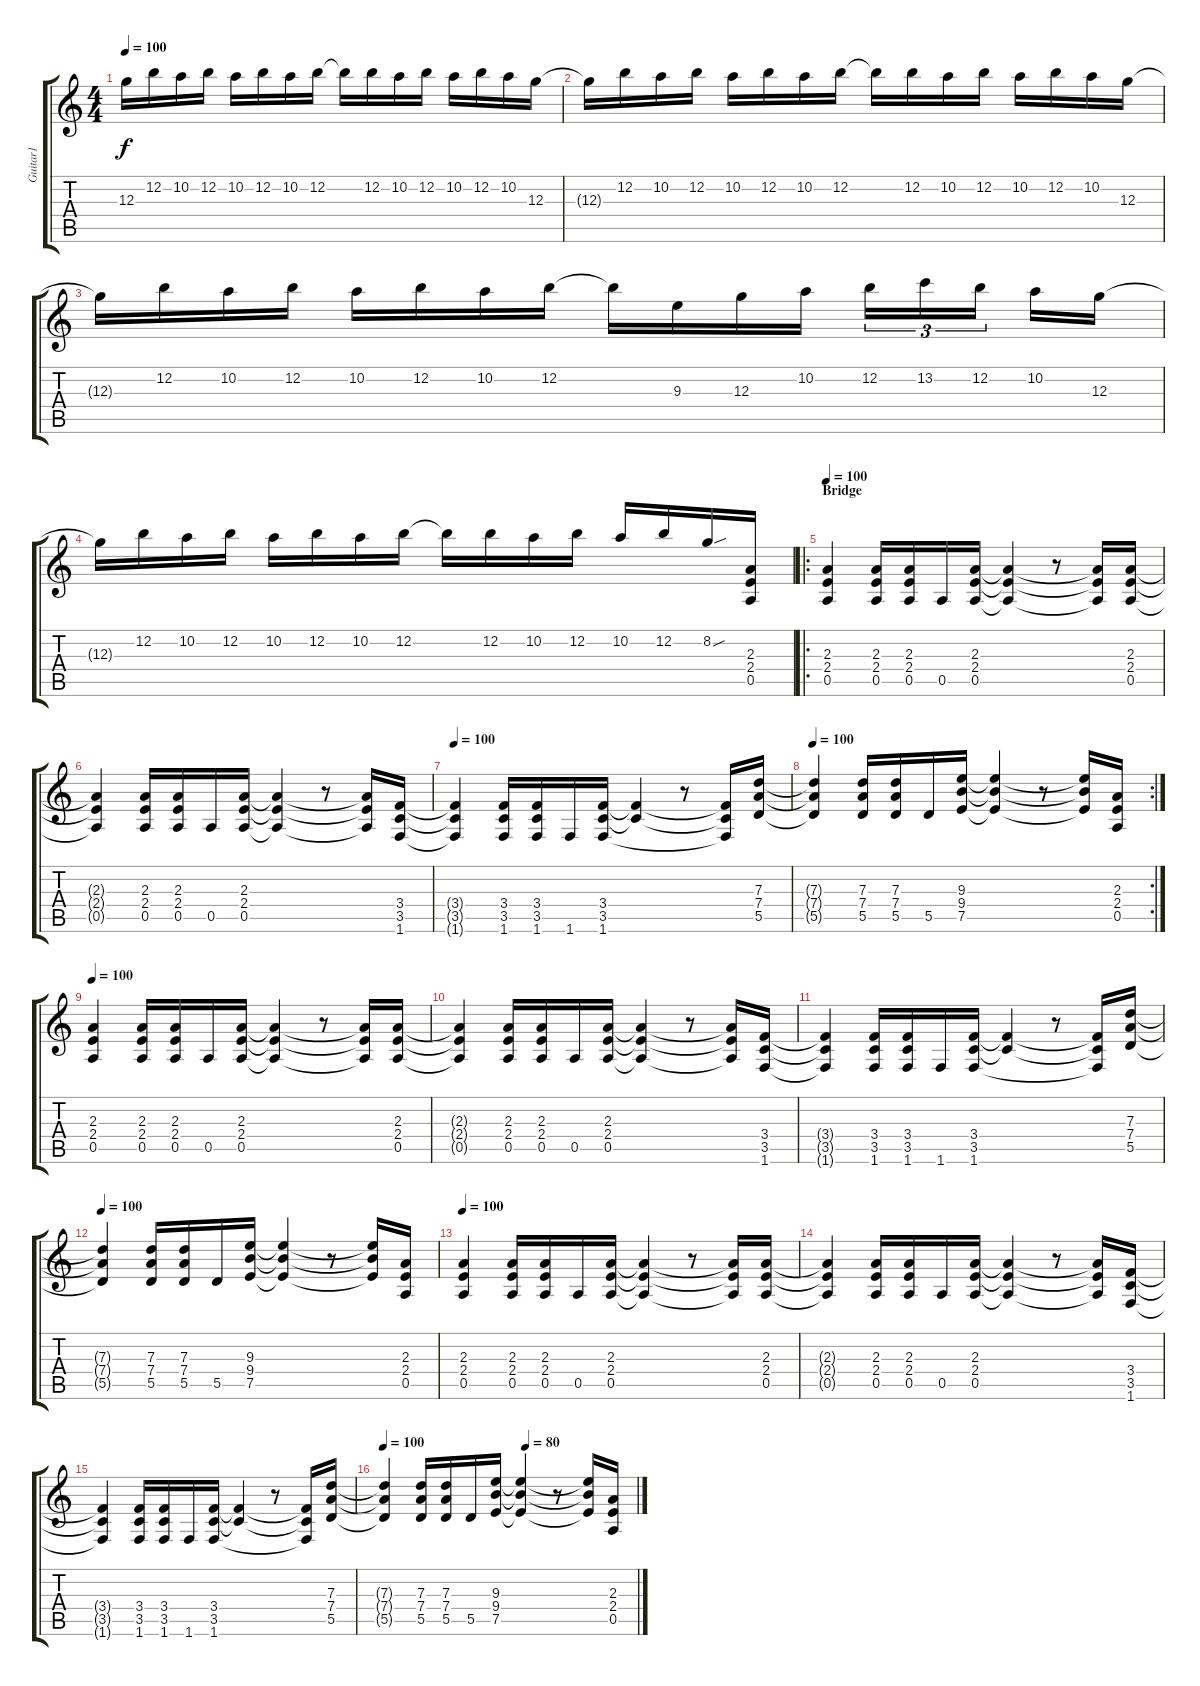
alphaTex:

\track ("Guitar1" "Guitar1") {instrument distortionguitar}
\staff {score tabs}
\tuning (E4 B3 G3 D3 A2 E2) {hide}
\ts (4 4)
\tempo 100
\clef g2
\ks c
12.3{t}.16{dy f} 12.2.16 10.2.16 12.2.16 10.2.16 12.2.16 10.2.16 12.2.16 12.2{t}.16 12.2.16 10.2.16 12.2.16 10.2.16 12.2.16 10.2.16 12.3.16 |
12.3{t}.16 12.2.16 10.2.16 12.2.16 10.2.16 12.2.16 10.2.16 12.2.16 12.2{t}.16 12.2.16 10.2.16 12.2.16 10.2.16 12.2.16 10.2.16 12.3.16 |
12.3{t}.16 12.2.16 10.2.16 12.2.16 10.2.16 12.2.16 10.2.16 12.2.16 12.2{t}.16 9.3.16 12.3.16 10.2.16 12.2.16{tu (3 2)} 13.2.16{tu (3 2)} 12.2.16{tu (3 2)} 10.2.16 12.3.16 |
12.3{t}.16 12.2.16 10.2.16 12.2.16 10.2.16 12.2.16 10.2.16 12.2.16 12.2{t}.16 12.2.16 10.2.16 12.2.16 10.2.16 12.2.16 8.2{sou}.16 (2.3 2.4 0.5).16 |
\ro
\section ("" "Bridge")
\tempo 100
(2.3 2.4 0.5).4{volume 12} (2.3 2.4 0.5).16 (2.3 2.4 0.5).16 0.5.16 (2.3 2.4 0.5).16 (2.3{t} 2.4{t} 0.5{t}).4 r.8 (2.3{t} 2.4{t} 0.5{t}).16 (2.3 2.4 0.5).16 |
(2.3{t} 2.4{t} 0.5{t}).4 (2.3 2.4 0.5).16 (2.3 2.4 0.5).16 0.5.16 (2.3 2.4 0.5).16 (2.3{t} 2.4{t} 0.5{t}).4 r.8 (2.3{t} 2.4{t} 0.5{t}).16 (3.4 3.5 1.6).16 |
\tempo 100
(3.4{t} 3.5{t} 1.6{t}).4 (3.4 3.5 1.6).16 (3.4 3.5 1.6).16 1.6.16 (3.4 3.5 1.6).16 (3.4{t} 3.5{t}).4 r.8 (3.4{t} 3.5{t} 1.6{t}).16 (7.3 7.4 5.5).16 |
\rc 2
\tempo 100
(7.3{t} 7.4{t} 5.5{t}).4 (7.3 7.4 5.5).16 (7.3 7.4 5.5).16 5.5.16 (9.3 9.4 7.5).16 (9.3{t} 9.4{t} 7.5{t}).4 r.8 (9.3{t} 9.4{t} 7.5{t}).16 (2.3 2.4 0.5).16 |
\tempo 100
(2.3 2.4 0.5).4{volume 12} (2.3 2.4 0.5).16 (2.3 2.4 0.5).16 0.5.16 (2.3 2.4 0.5).16 (2.3{t} 2.4{t} 0.5{t}).4 r.8 (2.3{t} 2.4{t} 0.5{t}).16 (2.3 2.4 0.5).16 |
(2.3{t} 2.4{t} 0.5{t}).4 (2.3 2.4 0.5).16 (2.3 2.4 0.5).16 0.5.16 (2.3 2.4 0.5).16 (2.3{t} 2.4{t} 0.5{t}).4 r.8 (2.3{t} 2.4{t} 0.5{t}).16 (3.4 3.5 1.6).16 |
(3.4{t} 3.5{t} 1.6{t}).4 (3.4 3.5 1.6).16 (3.4 3.5 1.6).16 1.6.16 (3.4 3.5 1.6).16 (3.4{t} 3.5{t}).4 r.8 (3.4{t} 3.5{t} 1.6{t}).16 (7.3 7.4 5.5).16 |
\tempo 100
(7.3{t} 7.4{t} 5.5{t}).4 (7.3 7.4 5.5).16 (7.3 7.4 5.5).16 5.5.16 (9.3 9.4 7.5).16 (9.3{t} 9.4{t} 7.5{t}).4 r.8 (9.3{t} 9.4{t} 7.5{t}).16 (2.3 2.4 0.5).16 |
\tempo 100
(2.3 2.4 0.5).4{volume 12} (2.3 2.4 0.5).16 (2.3 2.4 0.5).16 0.5.16 (2.3 2.4 0.5).16 (2.3{t} 2.4{t} 0.5{t}).4 r.8 (2.3{t} 2.4{t} 0.5{t}).16 (2.3 2.4 0.5).16 |
(2.3{t} 2.4{t} 0.5{t}).4 (2.3 2.4 0.5).16 (2.3 2.4 0.5).16 0.5.16 (2.3 2.4 0.5).16 (2.3{t} 2.4{t} 0.5{t}).4 r.8 (2.3{t} 2.4{t} 0.5{t}).16 (3.4 3.5 1.6).16 |
(3.4{t} 3.5{t} 1.6{t}).4 (3.4 3.5 1.6).16 (3.4 3.5 1.6).16 1.6.16 (3.4 3.5 1.6).16 (3.4{t} 3.5{t}).4 r.8 (3.4{t} 3.5{t} 1.6{t}).16 (7.3 7.4 5.5).16 |
\tempo 100
\tempo (80 0.5625)
(7.3{t} 7.4{t} 5.5{t}).4 (7.3 7.4 5.5).16 (7.3 7.4 5.5).16 5.5.16 (9.3 9.4 7.5).16 (9.3{t} 9.4{t} 7.5{t}).4 r.8 (9.3{t} 9.4{t} 7.5{t}).16 (2.3 2.4 0.5).16
